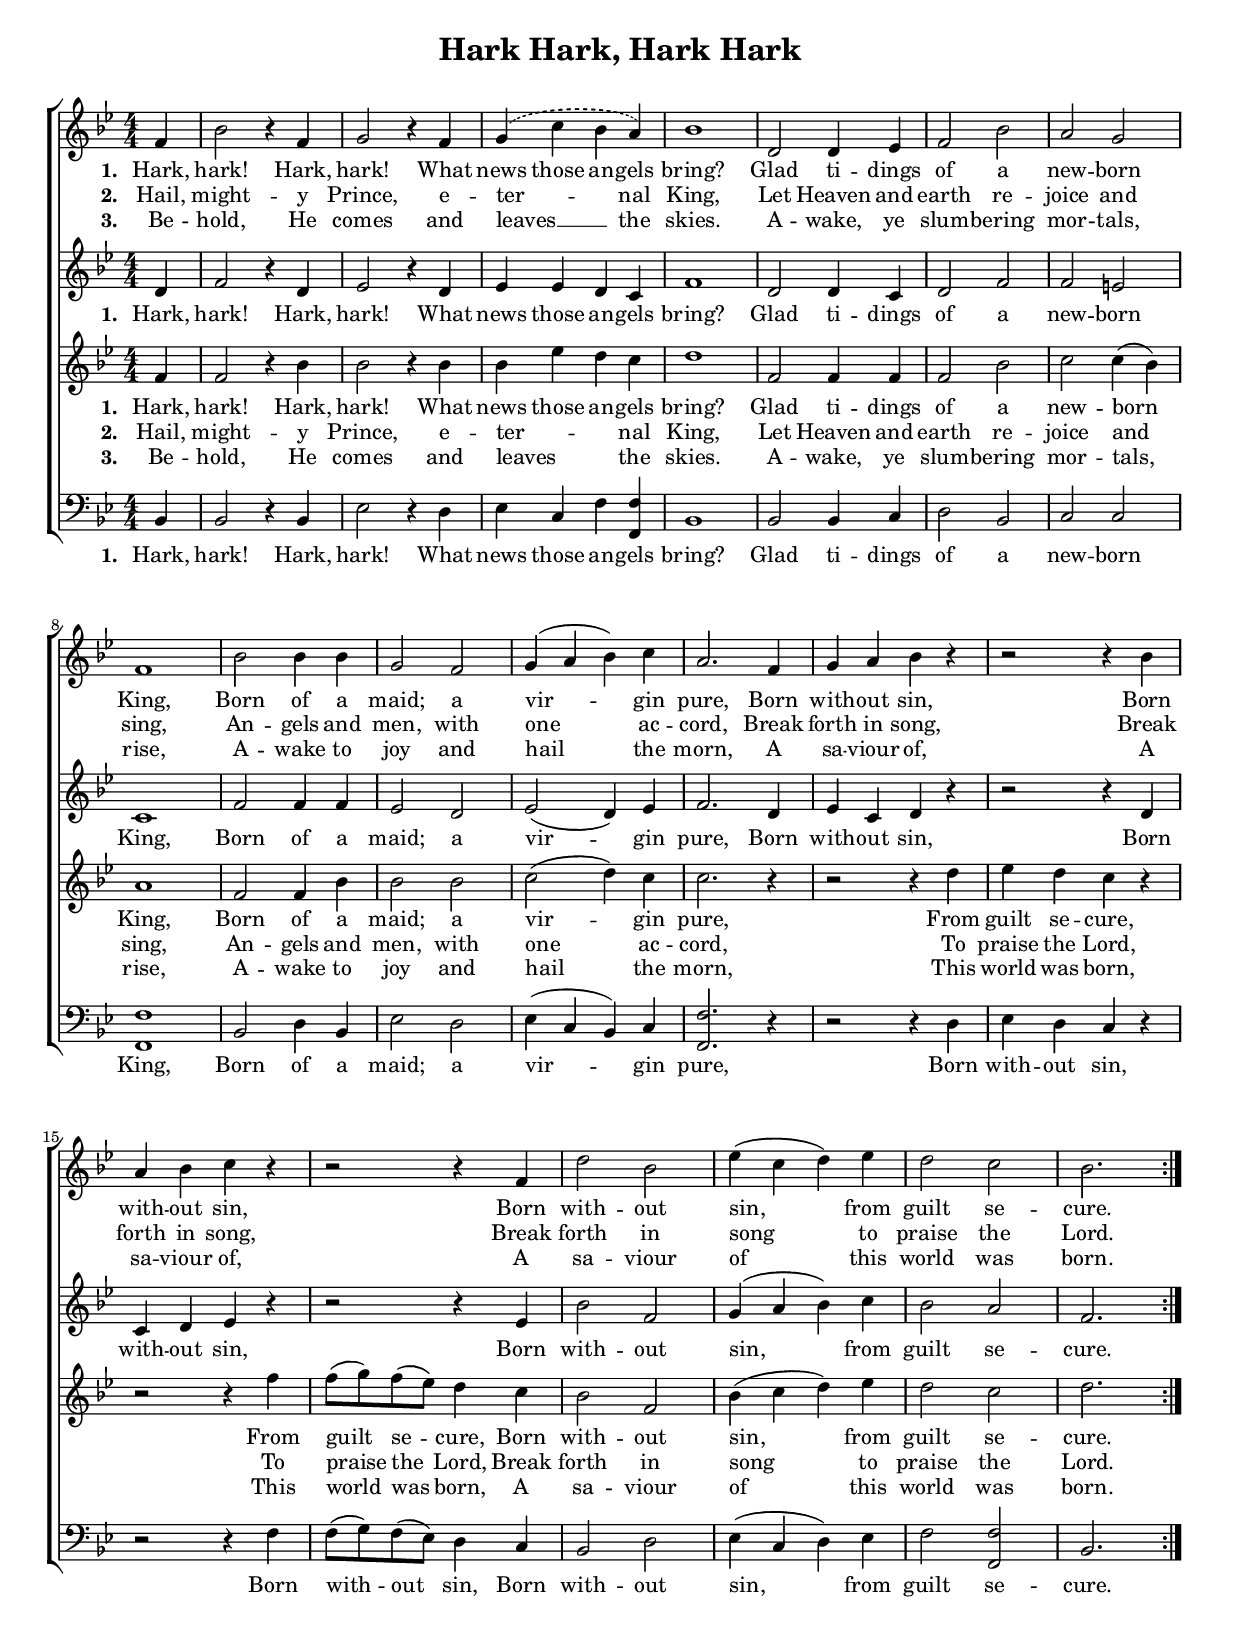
\header {
	title = "Hark Hark, Hark Hark"
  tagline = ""  % removed
}


	#(set-global-staff-size 17)
\paper {

print-page-number = ##f
		markup-system-spacing #'basic-distance = #15
	system-system-spacing #'basic-distance = #20
    paper-width = 21.0\cm
    paper-height = 29.7\cm
    top-margin = 1.0\cm
    bottom-margin = 2.0\cm 
    left-margin = 1.0\cm
    right-margin = 1.0\cm
    }
\layout {
	indent = 0.0\cm 
	}
	
PartPOneVoiceOne =  \relative f' {
    \clef "treble" \key bes \major \numericTimeSignature\time 4/4 
	
	\repeat volta 3 {
	\partial 4
	f4 
    | % 2
    bes2 r4 f4 | % 3
	 g2 r4 f4   | % 4
	\set melismaBusyProperties = #'()
	\slurDashed
    g4  ( c4  bes4 a4 ) | % 5
	\slurSolid
	\unset melismaBusyProperties 
	bes1 | % 6
    d,2 d4 es4 | % 7
    f2 bes2 | % 8
    a2 g2 \break | % 9
    f1 | \barNumberCheck #10
    bes2 bes4 bes4 | % 11
    g2 f2 | % 12
    g4 ( a4 bes4 ) c4 | % 13
    a2. f4 | % 14
    g4 a4 bes4 r4 | % 15
    r2 r4 bes4 \break | % 16
    a4 bes4 c4 r4 | % 17
    r2 r4 f,4 | % 18
    d'2 bes2 | % 19
    es4 ( c4 d4 ) es4 | \barNumberCheck #20
    d2 c2 | % 21
    bes2. }
    }

PartPOneVoiceOneLyricsOne =  \lyricmode 
{
\set stanza = "1. "
Hark, hark! Hark, hark! What news those an -- gels bring?
Glad ti -- dings of a new -- born King,
Born of a maid; a vir -- gin pure, 
Born with -- out sin, 
%from guilt se -- cure, 
Born with -- out sin, 
%from guilt se -- cure.
Born with -- out sin, from guilt se -- cure.}

PartPOneVoiceOneLyricsTwo =  \lyricmode 
{
\set stanza = "2. "
Hail, might -- y Prince, e -- ter -- _ _ nal King,
Let Heaven and earth re -- joice and sing,
An -- gels and men, with one ac -- cord,
Break forth in song,
Break forth in song,
Break forth in song to praise the Lord.
}

PartPOneVoiceOneLyricsThree =  \lyricmode 
{
\set stanza = "3. "
Be -- hold, He comes and leaves __ _ _ the skies.
A -- wake, ye slum -- bering mor -- tals, rise,
A -- wake to joy and hail the morn,
A sa -- viour of,
A sa -- viour of,
A sa -- viour of this world was born.
}

	
	PartPTwoVoiceOne =  \relative d' {
    \clef "treble" \key bes \major \numericTimeSignature\time 4/4 
	\partial 4
	d4     | % 2
    f2 r4 d4 | % 3
    es2 r4 d4 | % 4
    es4 es4 d4 c4 | % 5
    f1 | % 6
    d2 d4 c4 | % 7
    d2 f2 | % 8
    f2 e2 \break | % 9
    c1 | \barNumberCheck #10
    f2 f4 f4 | % 11
    es2 d2 | % 12
    es2 ( d4 ) es4 | % 13
    f2. d4 | % 14
    es4 c4 d4 r4 | % 15
    r2 r4 d4 \break | % 16
    c4 d4 es4 r4 | % 17
    r2 r4 es4 | % 18
    bes'2 f2 | % 19
    g4 ( a4 bes4 ) c4 | \barNumberCheck #20
    bes2 a2 | % 21
    f2. 
    }

PartPTwoVoiceOneLyricsOne =  \lyricmode { "Hark," "hark!" "Hark,"
    "hark!" what news those an -- gels "bring?" Glad ti -- dings of a
    new -- born "King;" Bom of a "maid," a vir -- gin "pure," Bom with
    -- out sin Born with -- out sin Bom with -- out sin from guilt se --
    "cure." }
PartPThreeVoiceOne =  \relative f' {
    \clef "treble" \key bes \major \numericTimeSignature\time 4/4 
	\partial 4
	f4
    | % 2
    f2 r4 bes4 | % 3
    bes2 r4 bes4 | % 4
    bes4 es4 d4 c4 | % 5
    d1 | % 6
    f,2 f4 f4 | % 7
    f2 bes2 | % 8
    c2 c4 ( bes4 ) \break | % 9
    a1 | \barNumberCheck #10
    f2 f4 bes4 | % 11
    bes2 bes2 | % 12
    c2 ( d4 ) c4 | % 13
    c2. r4 | % 14
    r2 r4 d4 | % 15
    es4 d4 c4 r4 \break | % 16
    r2 r4 f4 | % 17
    f8 ( [ g8 ) f8 ( es8 ) ] d4 c4 | % 18
    bes2 f2 | % 19
    bes4 ( c4 d4 ) es4 | \barNumberCheck #20
    d2 c2 | % 21
    d2. 
    }

PartPThreeVoiceOneLyricsOne =  \lyricmode 
{
\set stanza = "1. "
Hark, hark! Hark, hark! What news those an -- gels bring?
Glad ti -- dings of a new -- born King,
Born of a maid; a vir -- gin pure, 
%Born with -- out sin, 
From guilt se -- cure, 
%Born with -- out sin, 
From guilt se -- cure,
Born with -- out sin, from guilt se -- cure.}

PartPThreeVoiceOneLyricsTwo =  \lyricmode 
{
\set stanza = "2. "
Hail, might -- y Prince, e -- ter _ _ -- nal King,
Let Heaven and earth re -- joice and sing,
An -- gels and men, with one ac -- cord,
%Break forth in song,
To praise the Lord,
%Break forth in song,
To praise the Lord,
Break forth in song to praise the Lord.
}

PartPThreeVoiceOneLyricsThree =  \lyricmode 
{
\set stanza = "3. "
Be -- hold, He comes and leaves _ _ the skies.
A -- wake, ye slum -- bering mor -- tals, rise,
A -- wake to joy and hail the morn,
%A sa -- viour of,
This world was born,
%A sa -- viour of,
This world was born,
A sa -- viour of this world was born.
}

	
PartPFourVoiceOne =  \relative bes, {
    \clef "bass" \key bes \major \numericTimeSignature\time 4/4 
	\partial 4
	bes4 
    | % 2
    bes2 r4 bes4 | % 3
    es2 r4 d4 | % 4
    es4 c4 f4 <f f,>4 | % 5
    bes,1 | % 6
    bes2 bes4 c4 | % 7
    d2 bes2 | % 8
    c2 c2  | % 9
    <f f,>1 | \barNumberCheck #10
    bes,2 d4 bes4 | % 11
    es2 d2 | % 12
    es4 ( c4 bes4 ) c4 | % 13
    <f f,>2. r4 | % 14
    r2 r4 d4 | % 15
    es4 d4 c4 r4  | % 16
    r2 r4 f4 | % 17
    f8 ( [ g8 ) f8 ( es8 ) ] d4 c4 | % 18
    bes2 d2 | % 19
    es4 ( c4 d4 ) es4 | \barNumberCheck #20
    f2 <f f,>2 | % 21
    bes,2. 
    }

PartPFourVoiceOneLyricsOne =  \lyricmode { "Hark," "hark!" "Hark,"
    "hark!" what news those an -- gels "bring?" Glad ti -- dings of a
    new -- bom "King;" Bom of a "maid," a vir -- gin "pure," From guilt
    se -- "cure," from guilt "cure," Bom with -- out sin from guilt se
    -- "cure." }


% The score definition
\score {
\new ChoirStaff
<<
	\new Staff 
		<<
		\context Staff 
			<< 
			\context Voice = "PartPOneVoiceOne" { \PartPOneVoiceOne }
			\new Lyrics \lyricsto "PartPOneVoiceOne" \PartPOneVoiceOneLyricsOne
			\new Lyrics \lyricsto "PartPOneVoiceOne" \PartPOneVoiceOneLyricsTwo
			\new Lyrics \lyricsto "PartPOneVoiceOne" 
			\PartPOneVoiceOneLyricsThree
			>>
		>>
	\new Staff 
		<<
		\context Staff 
			<< 
			\context Voice = "PartPTwoVoiceOne" { \PartPTwoVoiceOne }
			\new Lyrics \lyricsto "PartPTwoVoiceOne" \PartPOneVoiceOneLyricsOne
			%\new Lyrics \lyricsto "PartPTwoVoiceOne"  %\PartPOneVoiceOneLyricsTwo
			%\new Lyrics \lyricsto "PartPTwoVoiceOne" 
			%\PartPOneVoiceOneLyricsThree
			>>
		>>
	\new Staff 
		<<
		\context Staff 
			<< 
			\context Voice = "PartPThreeVoiceOne" { \PartPThreeVoiceOne }
			\new Lyrics \lyricsto "PartPThreeVoiceOne"  \PartPThreeVoiceOneLyricsOne
			\new Lyrics \lyricsto "PartPThreeVoiceOne"   \PartPThreeVoiceOneLyricsTwo
			\new Lyrics \lyricsto "PartPThreeVoiceOne"  
			\PartPThreeVoiceOneLyricsThree
			>>
		>>
	\new Staff 
		<<
        \context Staff 
			<< 
                \context Voice = "PartPFourVoiceOne" { \PartPFourVoiceOne }
				\new Lyrics \lyricsto "PartPFourVoiceOne"  \PartPOneVoiceOneLyricsOne
				%\new Lyrics \lyricsto "PartPFourVoiceOne"  %\PartPOneVoiceOneLyricsTwo
				%\new Lyrics \lyricsto "PartPFourVoiceOne"
				%\PartPOneVoiceOneLyricsThree
			>>
		>>
>>
}